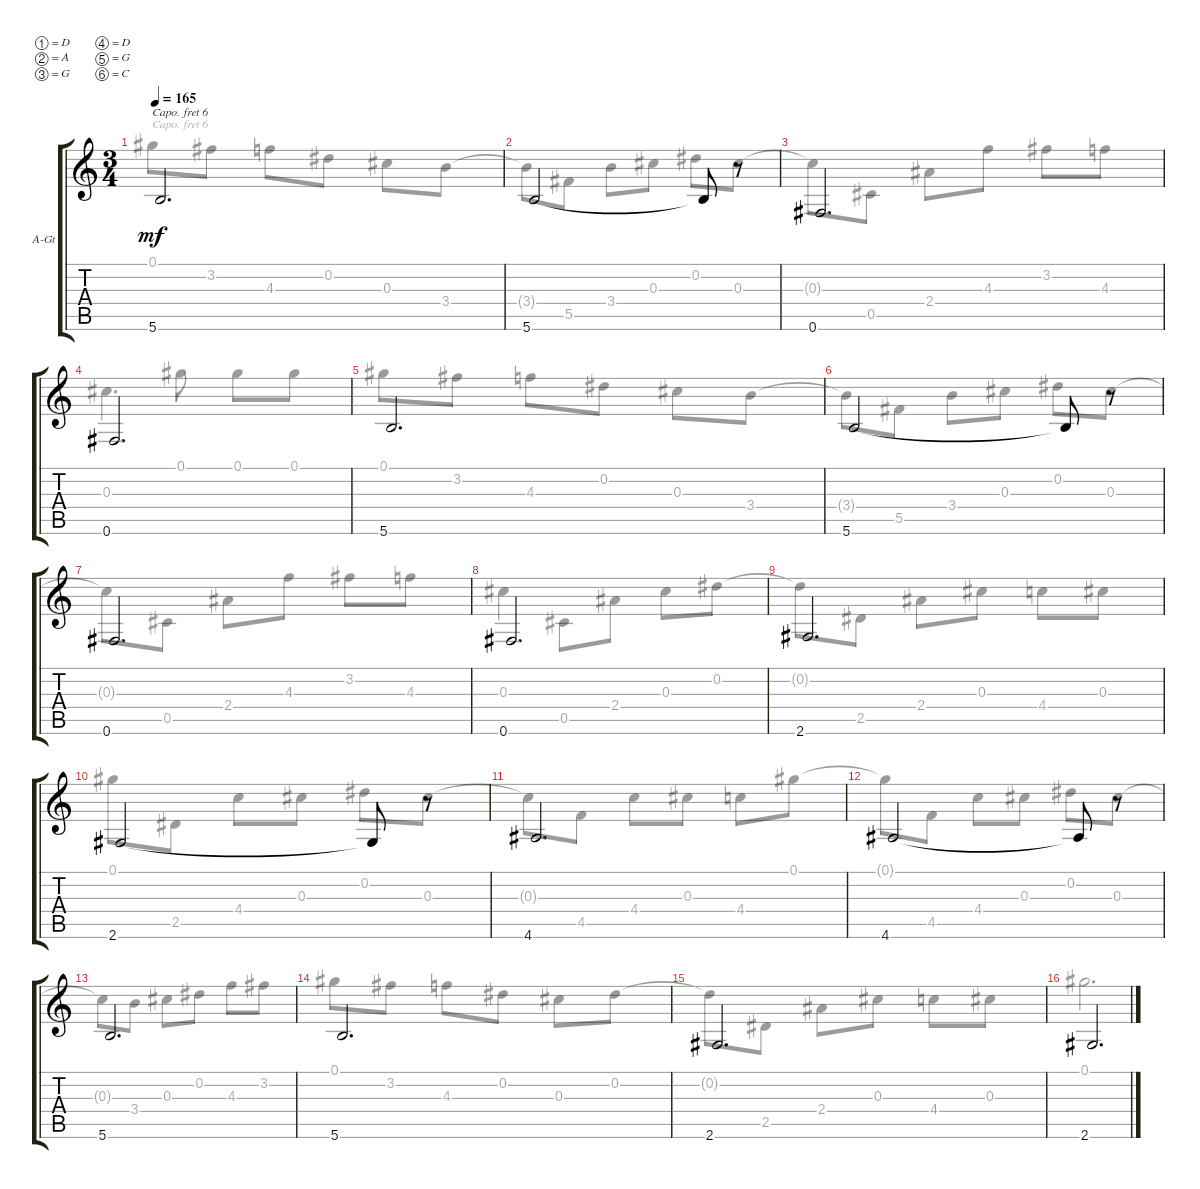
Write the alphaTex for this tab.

\defaultSystemsLayout 4
\bracketExtendMode groupsimilarinstruments
\firstSystemTrackNameOrientation horizontal
\otherSystemsTrackNameOrientation horizontal
\track ("Guitar" "A-Gt") {instrument acousticguitarnylon}
\staff {score tabs}
\capo 6
\tuning (D4 A3 G3 D3 G2 C2)
\voice
\ts (3 4)
\tempo 165
\clef g2
\ks c
5.6.2{d dy mf} |
5.6.2 5.6{t}.8 r.8 |
0.6.2{d} |
0.6.2{d} |
5.6.2{d} |
5.6.2 5.6{t}.8 r.8 |
0.6.2{d} |
0.6.2{d} |
2.6.2{d} |
2.6.2 2.6{t}.8 r.8 |
4.6.2{d} |
4.6.2 4.6{t}.8 r.8 |
5.6.2{d} |
5.6.2{d} |
2.6.2{d} |
2.6.2{d}
\voice
\clef g2
\ottava regular
\simile none
\ks c
0.1.8{dy mf} 3.2.8 4.3.8 0.2.8 0.3.8 3.4.8 |
3.4{t}.8 5.5.8 3.4.8 0.3.8 0.2.8 0.3.8 |
0.3{t}.8 0.5.8 2.4.8 4.3.8 3.2.8 4.3.8 |
0.3.4{d} 0.1.8 0.1.8 0.1.8 |
0.1.8 3.2.8 4.3.8 0.2.8 0.3.8 3.4.8 |
3.4{t}.8 5.5.8 3.4.8 0.3.8 0.2.8 0.3.8 |
0.3{t}.8 0.5.8 2.4.8 4.3.8 3.2.8 4.3.8 |
0.3.4 0.5.8 2.4.8 0.3.8 0.2.8 |
0.2{t}.8 2.5.8 2.4.8 0.3.8 4.4.8 0.3.8 |
0.1.8 2.5.8 4.4.8 0.3.8 0.2.8 0.3.8 |
0.3{t}.8 4.5.8 4.4.8 0.3.8 4.4.8 0.1.8 |
0.1{t}.8 4.5.8 4.4.8 0.3.8 0.2.8 0.3.8 |
0.3{t}.8 3.4.8 0.3.8 0.2.8 4.3.8 3.2.8 |
0.1.8 3.2.8 4.3.8 0.2.8 0.3.8 0.2.8 |
0.2{t}.8 2.5.8 2.4.8 0.3.8 4.4.8 0.3.8 |
0.1.2{d}
